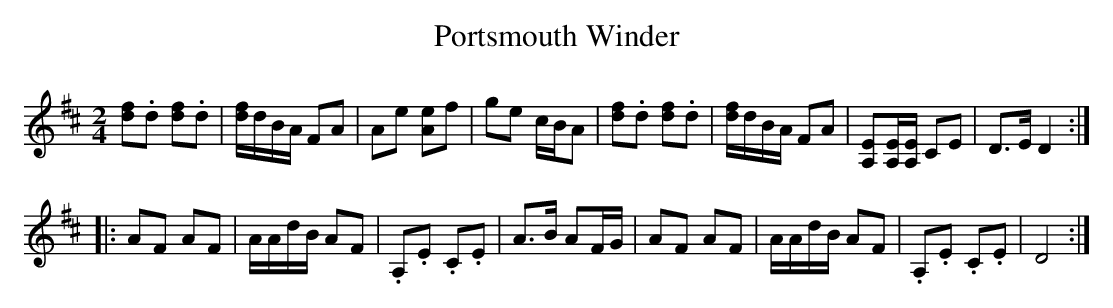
X:1
T:Portsmouth Winder
M:2/4
L:1/8
K:D
[df].d [df].d | [d/f/]d/B/A/ FA | Ae [Ae>]f | ge c/B/A |\
[df].d [df].d | [d/f/]d/B/A/ FA | [A,E][A,/E/][A,/E/] CE | D>E D2 :|
|: AF AF | A/A/d/B/ AF | .A,.E .C.E | A>B AF/G/ |\
AF AF | A/A/d/B/ AF | .A,.E .C.E | D4 :|
